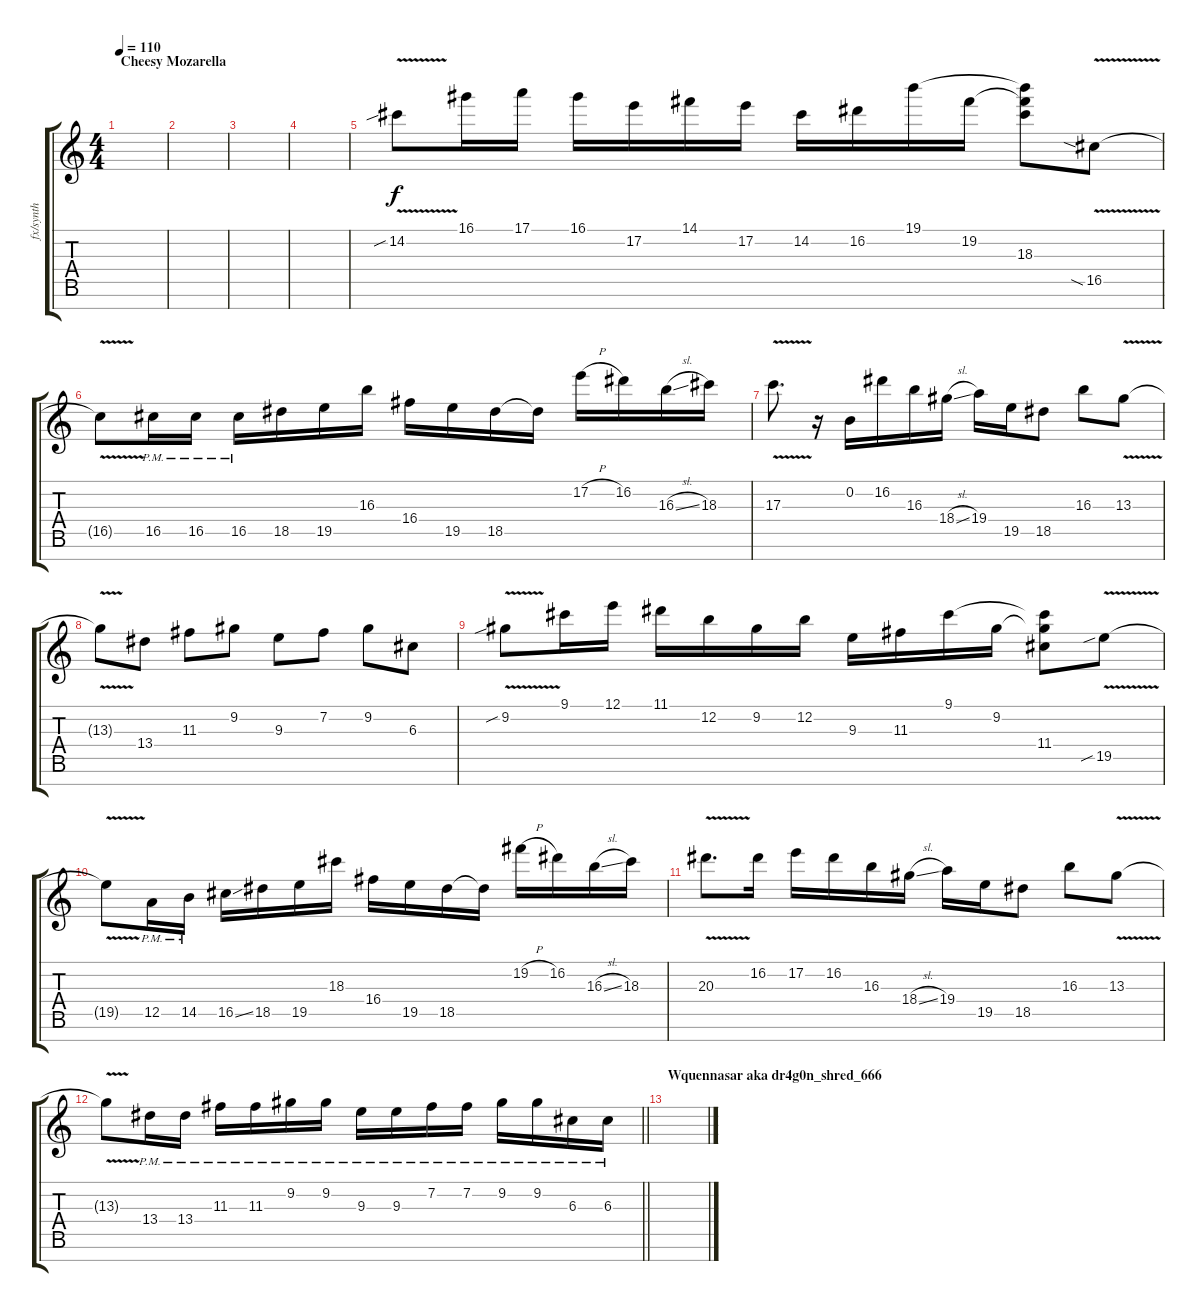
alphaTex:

\track ("fx/synth" "fx/synth") {instrument acousticguitarsteel}
\staff {score tabs}
\tuning (E4 B3 G3 D3 A2 E2 B1) {hide}
\ts (4 4)
\section ("" "Cheesy Mozarella")
\tempo 110
\clef g2
\ks c
|
|
|
|
14.2{v sib}.8 16.1.16 17.1.16 16.1.16 17.2.16 14.1.16 17.2.16 14.2.16 16.2.16 19.1.16 19.2.16 (19.1{t} 19.2{t} 18.3).8 16.5{v sia}.8 |
16.5{t}.8 16.5{pm}.16 16.5{pm}.16 16.5{pm}.16 18.5.16 19.5.16 16.3.16 16.4.16 19.5.16 18.5.16 18.5{t}.16 17.2{h}.16 16.2.16 16.3{sl}.16 18.3.16 |
17.3{v}.8{d} r.16 0.2.16 16.2.16 16.3.16 18.4{sl}.16 19.4.16 19.5.16 18.5.8 16.3.8 13.3{v}.8 |
13.3{t}.8 13.4.8 11.3.8 9.2.8 9.3.8 7.2.8 9.2.8 6.3.8 |
9.2{v sib}.8 9.1.16 12.1.16 11.1.16 12.2.16 9.2.16 12.2.16 9.3.16 11.3.16 9.1.16 9.2.16 (9.1{t} 9.2{t} 11.4).8 19.5{v sib}.8 |
19.5{t}.8 12.5{pm}.16 14.5{pm}.16 16.5{ss}.16 18.5.16 19.5.16 18.3.16 16.4.16 19.5.16 18.5.16 18.5{t}.16 19.2{h}.16 16.2.16 16.3{sl}.16 18.3.16 |
20.3{v}.8{d} 16.2.16 17.2.16 16.2.16 16.3.16 18.4{sl}.16 19.4.16 19.5.16 18.5.8 16.3.8 13.3{v}.8 |
\barLineRight lightlight
13.3{t}.8 13.4{pm}.16 13.4{pm}.16 11.3{pm}.16 11.3{pm}.16 9.2{pm}.16 9.2{pm}.16 9.3{pm}.16 9.3{pm}.16 7.2{pm}.16 7.2{pm}.16 9.2{pm}.16 9.2{pm}.16 6.3{pm}.16 6.3{pm}.16 |
\section ("" "Wquennasar aka dr4g0n_shred_666")
